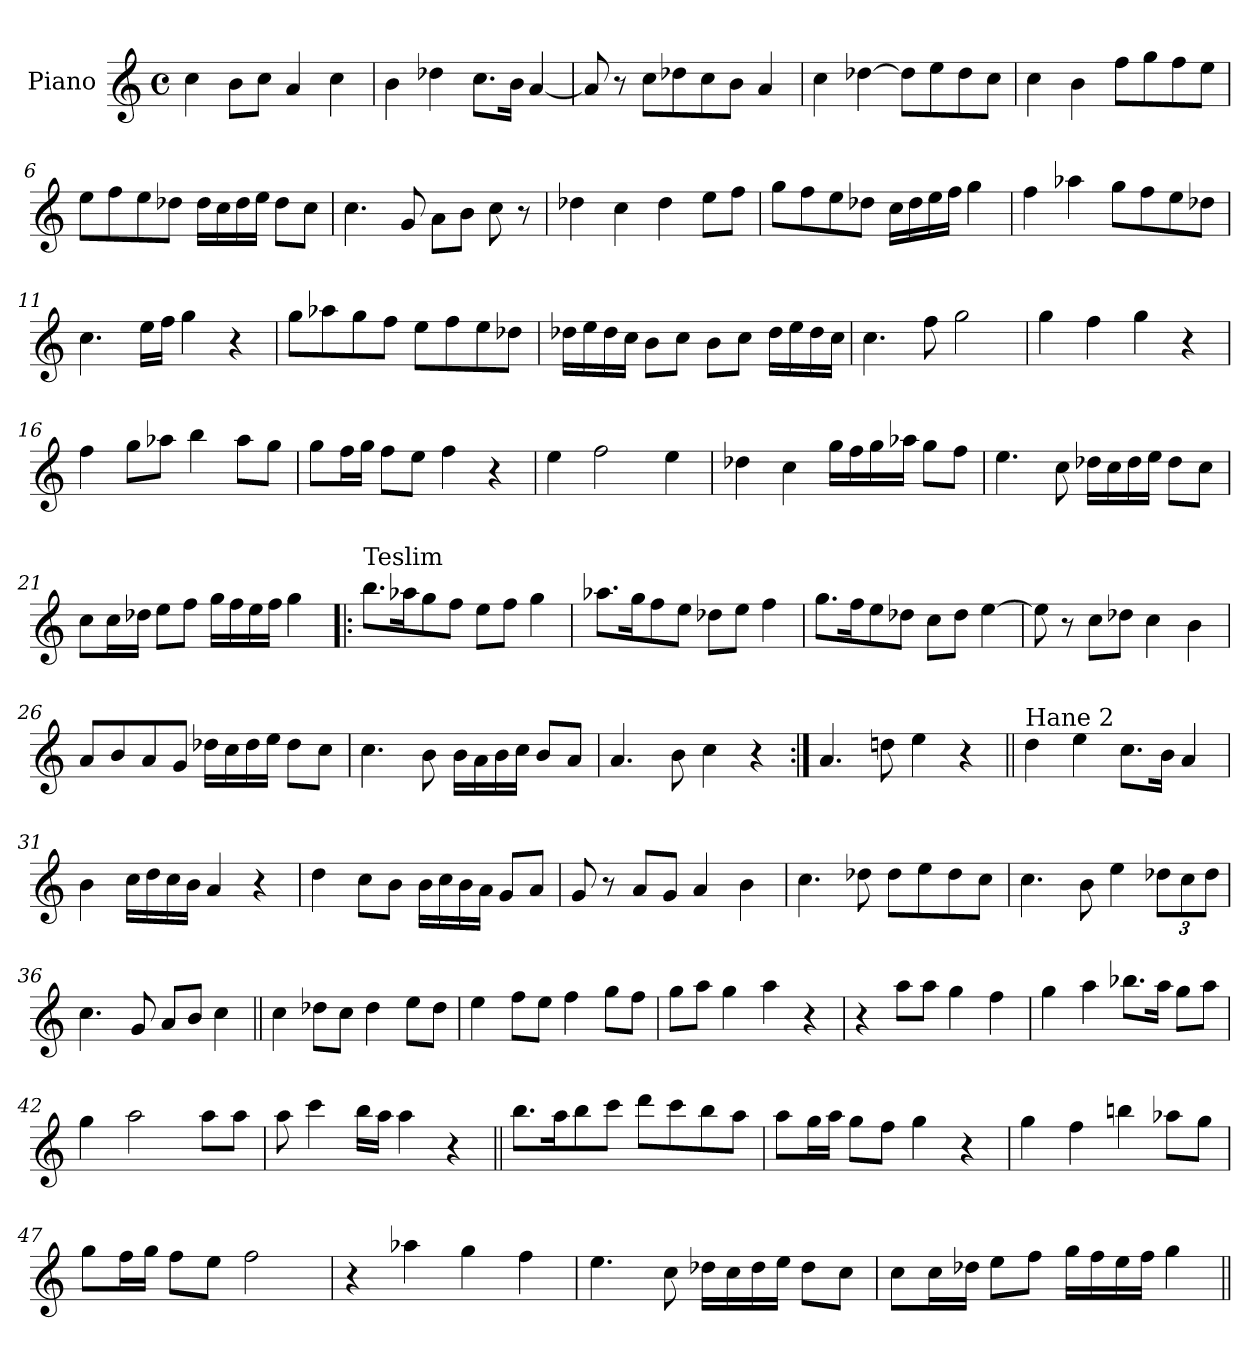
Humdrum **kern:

**kern
*part1
*staff1
*I"Piano
*I'Pno.
*clefG2
*k[]
*M4/4
*met(c)
=1
4cc\
8b\L
8cc\J
4a/
4cc\
=2
4b\
4dd-X\
8.cc\L
16b\Jk
[4a/
=3
8a/]
8r
8cc\L
8dd-X\
8cc\
8b\J
4a/
=4
4cc\
[4dd-X\
8dd-\L]
8ee\
8dd-\
8cc\J
=5
4cc\
4b\
8ff\L
8gg\
8ff\
8ee\J
!!LO:LB:g=z
=6
8ee\L
8ff\
8ee\
8dd-X\J
16dd-\LL
16cc\
16dd-\
16ee\JJ
8dd-\L
8cc\J
=7
4.cc\
8g/
8a\L
8b\J
8cc\
8r
=8
4dd-X\
4cc\
4dd-\
8ee\L
8ff\J
=9
8gg\L
8ff\
8ee\
8dd-X\J
16cc\LL
16dd-\
16ee\
16ff\JJ
4gg\
=10
4ff\
4aa-X\
8gg\L
8ff\
8ee\
8dd-X\J
!!LO:LB:g=z
=11
4.cc\
16ee\LL
16ff\JJ
4gg\
4r
=12
8gg\L
8aa-X\
8gg\
8ff\J
8ee\L
8ff\
8ee\
8dd-X\J
=13
16dd-X\LL
16ee\
16dd-\
16cc\JJ
8b\L
8cc\J
8b\L
8cc\J
16dd-\LL
16ee\
16dd-\
16cc\JJ
=14
4.cc\
8ff\
2gg\
=15
4gg\
4ff\
4gg\
4r
=16
4ff\
8gg\L
8aa-X\J
4bb\
8aa-\L
8gg\J
!!LO:LB:g=z
=17
8gg\L
16ff\L
16gg\JJ
8ff\L
8ee\J
4ff\
4r
=18
4ee\
2ff\
4ee\
=19
4dd-X\
4cc\
16gg\LL
16ff\
16gg\
16aa-X\JJ
8gg\L
8ff\J
=20
4.ee\
8cc\
16dd-X\LL
16cc\
16dd-\
16ee\JJ
8dd-\L
8cc\J
=21
8cc\L
16cc\L
16dd-X\JJ
8ee\L
8ff\J
16gg\LL
16ff\
16ee\
16ff\JJ
4gg\
!!LO:LB:g=z
=22!|:
!LO:TX:a:t=Teslim
8.bb\L
16aa-X\K
8gg\
8ff\J
8ee\L
8ff\J
4gg\
=23
8.aa-X\L
16gg\K
8ff\
8ee\J
8dd-X\L
8ee\J
4ff\
=24
8.gg\L
16ff\K
8ee\
8dd-X\J
8cc\L
8dd-\J
[4ee\
=25
8ee\]
8r
8cc\L
8dd-X\J
4cc\
4b\
=26
8a/L
8b/
8a/
8g/J
16dd-X\LL
16cc\
16dd-\
16ee\JJ
8dd-\L
8cc\J
!!LO:LB:g=z
=27
4.cc\
8b\
16b\LL
16a\
16b\
16cc\JJ
8b/L
8a/J
=28
4.a/
8b\
4cc\
4r
=29:|!
4.a/
8ddn\
4ee\
4r
=30||
!LO:TX:a:t=Hane 2
4dd\
4ee\
8.cc\L
16b\Jk
4a/
=31
4b\
16cc\LL
16dd\
16cc\
16b\JJ
4a/
4r
=32
4dd\
8cc\L
8b\J
16b\LL
16cc\
16b\
16a\JJ
8g/L
8a/J
!!LO:LB:g=z
=33
8g/
8r
8a/L
8g/J
4a/
4b\
=34
4.cc\
8dd-X\
8dd-\L
8ee\
8dd-\
8cc\J
=35
4.cc\
8b\
4ee\
*Xbrackettup
12dd-X\L
12cc\
12dd-\J
=36
4.cc\
8g/
8a/L
8b/J
4cc\
=37||
4cc\
8dd-X\L
8cc\J
4dd-\
8ee\L
8dd-\J
=38
4ee\
8ff\L
8ee\J
4ff\
8gg\L
8ff\J
!!LO:LB:g=z
=39
8gg\L
8aa\J
4gg\
4aa\
4r
=40
4r
8aa\L
8aa\J
4gg\
4ff\
=41
4gg\
4aa\
8.bb-X\L
16aa\Jk
8gg\L
8aa\J
=42
4gg\
2aa\
8aa\L
8aa\J
=43
8aa\
4ccc\
16bb\LL
16aa\JJ
4aa\
4r
!!LO:LB:g=z
=44||
8.bb\L
16aa\K
8bb\
8ccc\J
8ddd\L
8ccc\
8bb\
8aa\J
=45
8aa\L
16gg\L
16aa\JJ
8gg\L
8ff\J
4gg\
4r
=46
4gg\
4ff\
4bbn\
8aa-X\L
8gg\J
=47
8gg\L
16ff\L
16gg\JJ
8ff\L
8ee\J
2ff\
=48
4r
4aa-X\
4gg\
4ff\
!!LO:LB:g=z
=49
4.ee\
8cc\
16dd-X\LL
16cc\
16dd-\
16ee\JJ
8dd-\L
8cc\J
=50
8cc\L
16cc\L
16dd-X\JJ
8ee\L
8ff\J
16gg\LL
16ff\
16ee\
16ff\JJ
4gg\
=||
*-
